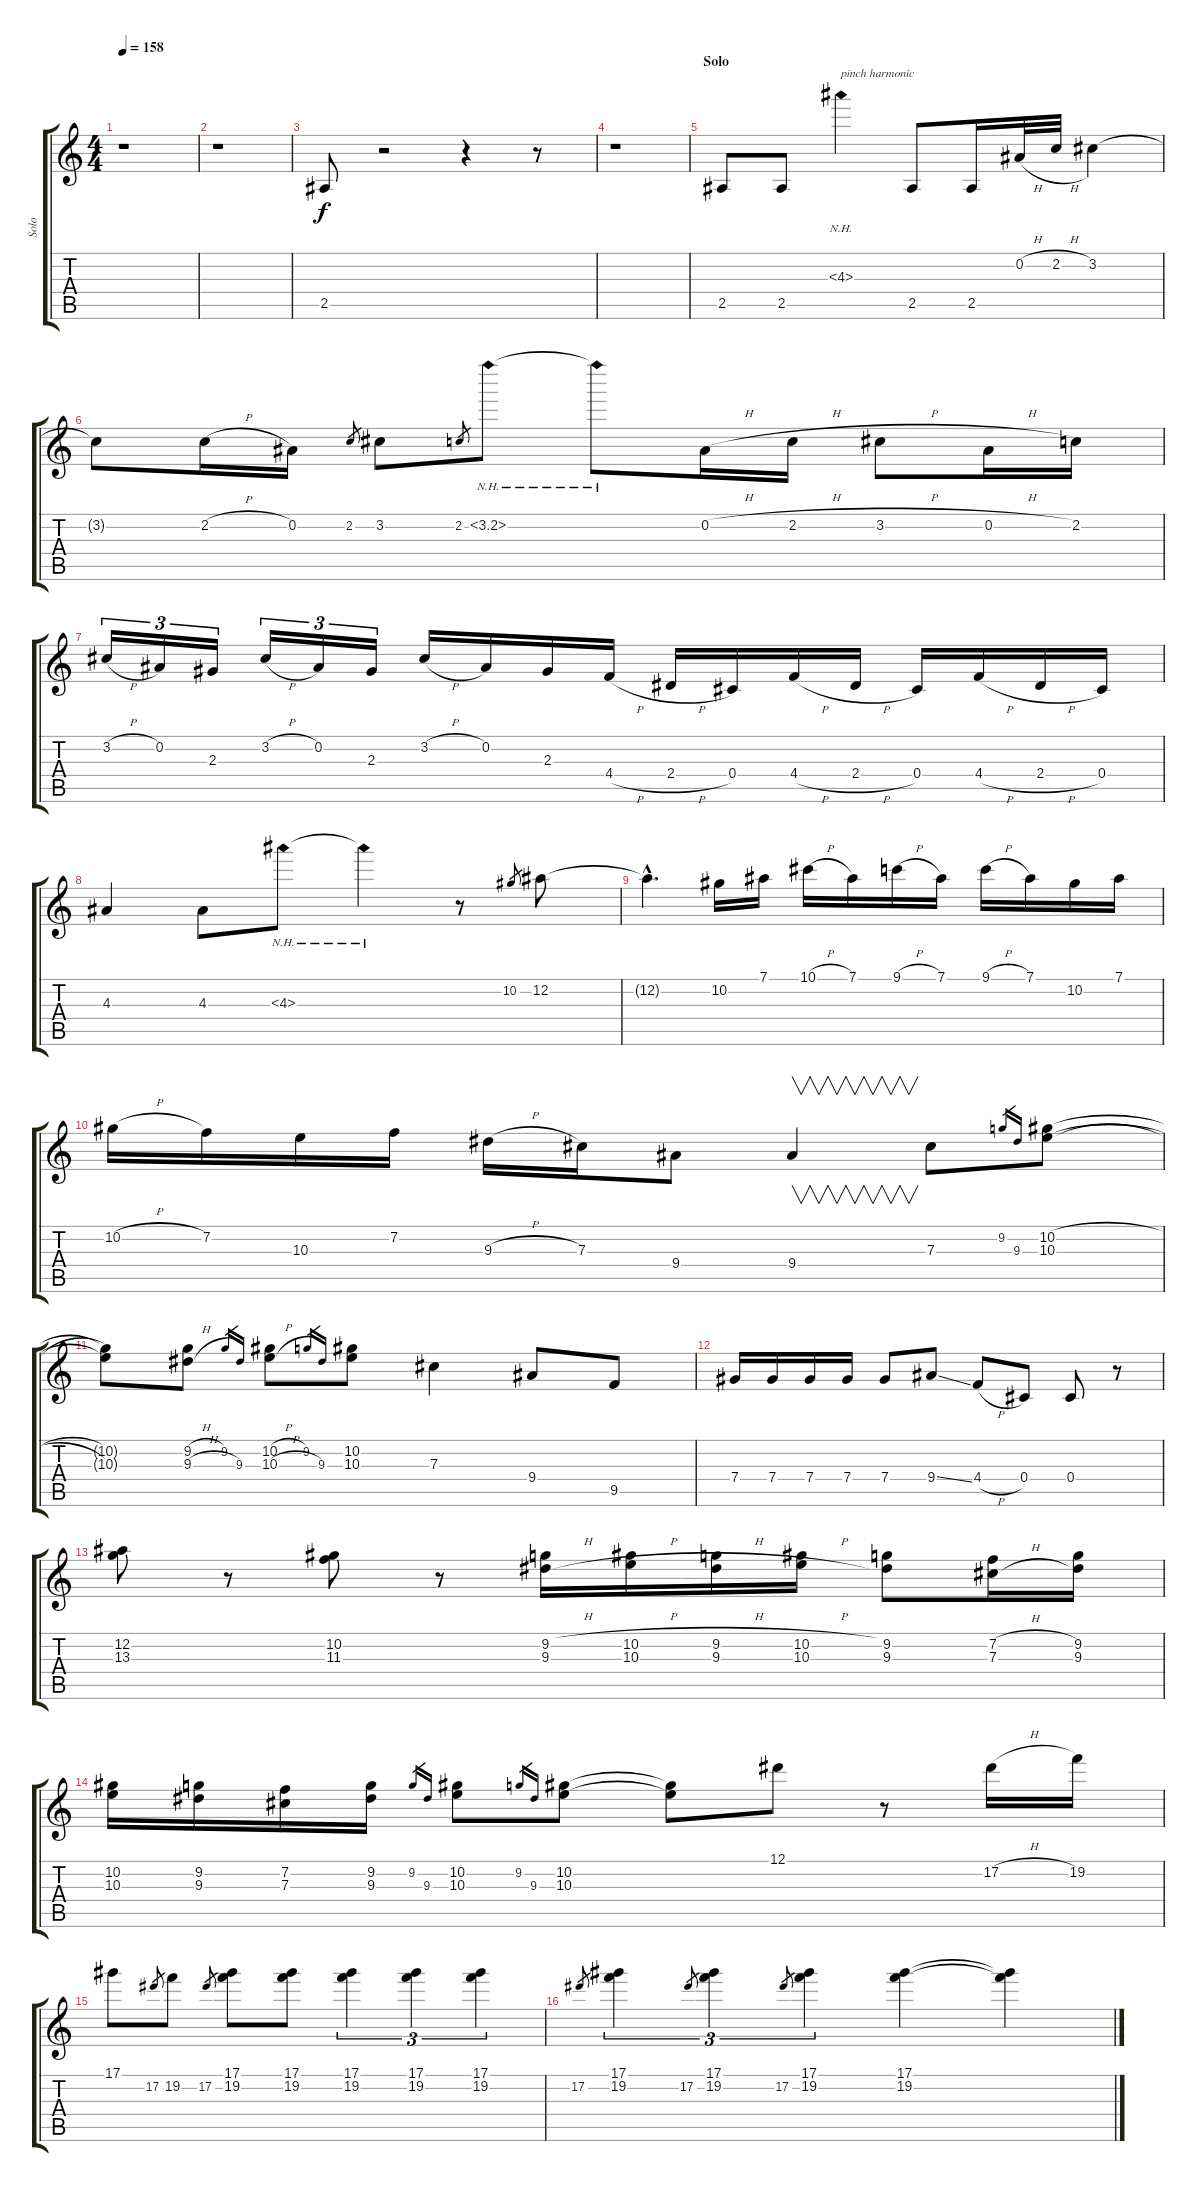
\track ("Solo" "Solo") {instrument distortionguitar}
\staff {score tabs}
\tuning (Eb4 Bb3 Gb3 Db3 Ab2 Eb2) {hide}
\ts (4 4)
\tempo 158
\clef g2
\ks c
r.1{dy f} |
r.1 |
2.5.8 r.2 r.4 r.8 |
r.1 |
\section ("" "Solo")
2.5.8 2.5.8 4.3{nh}.4{txt "pinch harmonic"} 2.5.8 2.5.16 0.2{h}.32 2.2{h}.32 3.2.4 |
3.2{t}.8 2.2{h}.16 0.2.16 2.2.8{gr} 3.2.8 2.2.8{gr} 3.2{nh}.8 3.2{nh t}.8 0.2{h}.16 2.2{h}.16 3.2{h}.8 0.2{h}.16 2.2.16 |
3.2{h}.16{tu (3 2)} 0.2.16{tu (3 2)} 2.3.16{tu (3 2)} 3.2{h}.16{tu (3 2)} 0.2.16{tu (3 2)} 2.3.16{tu (3 2)} 3.2{h}.16 0.2.16 2.3.16 4.4{h}.16 2.4{h}.16 0.4.16 4.4{h}.16 2.4{h}.16 0.4.16 4.4{h}.16 2.4{h}.16 0.4.16 |
4.3.4 4.3.8 4.3{nh}.8 4.3{nh t}.4 r.8 10.2.8{gr} 12.2.8 |
12.2{hac t}.4{d} 10.2.16 7.1.16 10.1{h}.16 7.1.16 9.1{h}.16 7.1.16 9.1{h}.16 7.1.16 10.2.16 7.1.16 |
10.2{h}.16 7.2.16 10.3.16 7.2.16 9.3{h}.16 7.3.16 9.4.8 9.4.4{v} 7.3.8 9.2.16{gr} 9.3.16{gr} (10.2{h} 10.3{h}).8 |
(10.2{t} 10.3{t}).8 (9.2{h} 9.3{h}).8 9.2.16{gr} 9.3.16{gr} (10.2{h} 10.3{h}).8 9.2.16{gr} 9.3.16{gr} (10.2 10.3).8 7.3.4 9.4.8 9.5.8 |
7.4.16 7.4.16 7.4.16 7.4.16 7.4.8 9.4{ss}.8 4.4{h}.8 0.4.8 0.4.8 r.8 |
(12.2 13.3).8 r.8 (10.2 11.3).8 r.8 (9.2{h} 9.3{h}).16 (10.2{h} 10.3{h}).16 (9.2{h} 9.3{h}).16 (10.2{h} 10.3{h}).16 (9.2 9.3).8 (7.2{h} 7.3{h}).16 (9.2 9.3).16 |
(10.2 10.3).16 (9.2 9.3).16 (7.2 7.3).16 (9.2 9.3).16 9.2.16{gr} 9.3.16{gr} (10.2 10.3).8 9.2.16{gr} 9.3.16{gr} (10.2 10.3).8 (10.2{t} 10.3{t}).8 12.1.8 r.8 17.2{h}.16 19.2.16 |
17.1.8 17.2.8{gr} 19.2.8 17.2.8{gr} (17.1 19.2).8 (17.1 19.2).8 (17.1 19.2).4{tu (3 2)} (17.1 19.2).4{tu (3 2)} (17.1 19.2).4{tu (3 2)} |
17.2.8{gr} (17.1 19.2).4{tu (3 2)} 17.2.8{gr} (17.1 19.2).4{tu (3 2)} 17.2.8{gr} (17.1 19.2).4{tu (3 2)} (17.1 19.2).4 (17.1{t} 19.2{t}).4
